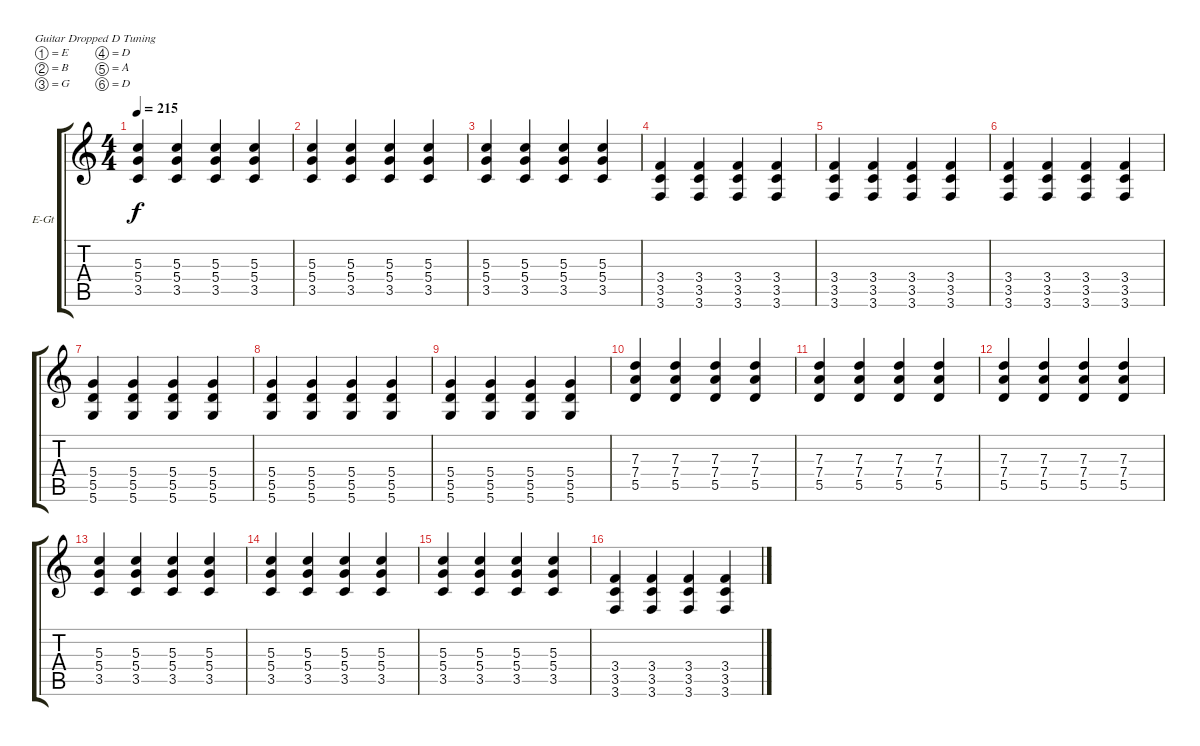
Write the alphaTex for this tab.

\bracketExtendMode groupsimilarinstruments
\firstSystemTrackNameOrientation horizontal
\otherSystemsTrackNameOrientation horizontal
\track ("Overdriven-guitar (Richard)" "E-Gt") {instrument overdrivenguitar}
\staff {score tabs}
\tuning (E4 B3 G3 D3 A2 D2)
\ts (4 4)
\tempo 215
\clef g2
\ks c
(5.3 3.5 5.4).4{dy f} (5.3 3.5 5.4).4 (5.3 3.5 5.4).4 (5.3 3.5 5.4).4 |
(5.3 3.5 5.4).4 (5.3 3.5 5.4).4 (5.3 3.5 5.4).4 (5.3 3.5 5.4).4 |
(5.3 3.5 5.4).4 (5.3 3.5 5.4).4 (5.3 3.5 5.4).4 (5.3 3.5 5.4).4 |
(3.4 3.5 3.6).4 (3.4 3.5 3.6).4 (3.4 3.5 3.6).4 (3.4 3.5 3.6).4 |
(3.4 3.5 3.6).4 (3.4 3.5 3.6).4 (3.4 3.5 3.6).4 (3.4 3.5 3.6).4 |
(3.4 3.5 3.6).4 (3.4 3.5 3.6).4 (3.4 3.5 3.6).4 (3.4 3.5 3.6).4 |
(5.4 5.6 5.5).4 (5.4 5.6 5.5).4 (5.4 5.6 5.5).4 (5.4 5.6 5.5).4 |
(5.4 5.6 5.5).4 (5.4 5.6 5.5).4 (5.4 5.6 5.5).4 (5.4 5.6 5.5).4 |
(5.4 5.6 5.5).4 (5.4 5.6 5.5).4 (5.4 5.6 5.5).4 (5.4 5.6 5.5).4 |
(7.3 7.4 5.5).4 (7.3 7.4 5.5).4 (7.3 7.4 5.5).4 (7.3 7.4 5.5).4 |
(7.3 7.4 5.5).4 (7.3 7.4 5.5).4 (7.3 7.4 5.5).4 (7.3 7.4 5.5).4 |
(7.3 7.4 5.5).4 (7.3 7.4 5.5).4 (7.3 7.4 5.5).4 (7.3 7.4 5.5).4 |
(5.3 3.5 5.4).4 (5.3 3.5 5.4).4 (5.3 3.5 5.4).4 (5.3 3.5 5.4).4 |
(5.3 3.5 5.4).4 (5.3 3.5 5.4).4 (5.3 3.5 5.4).4 (5.3 3.5 5.4).4 |
(5.3 3.5 5.4).4 (5.3 3.5 5.4).4 (5.3 3.5 5.4).4 (5.3 3.5 5.4).4 |
(3.4 3.5 3.6).4 (3.4 3.5 3.6).4 (3.4 3.5 3.6).4 (3.4 3.5 3.6).4
